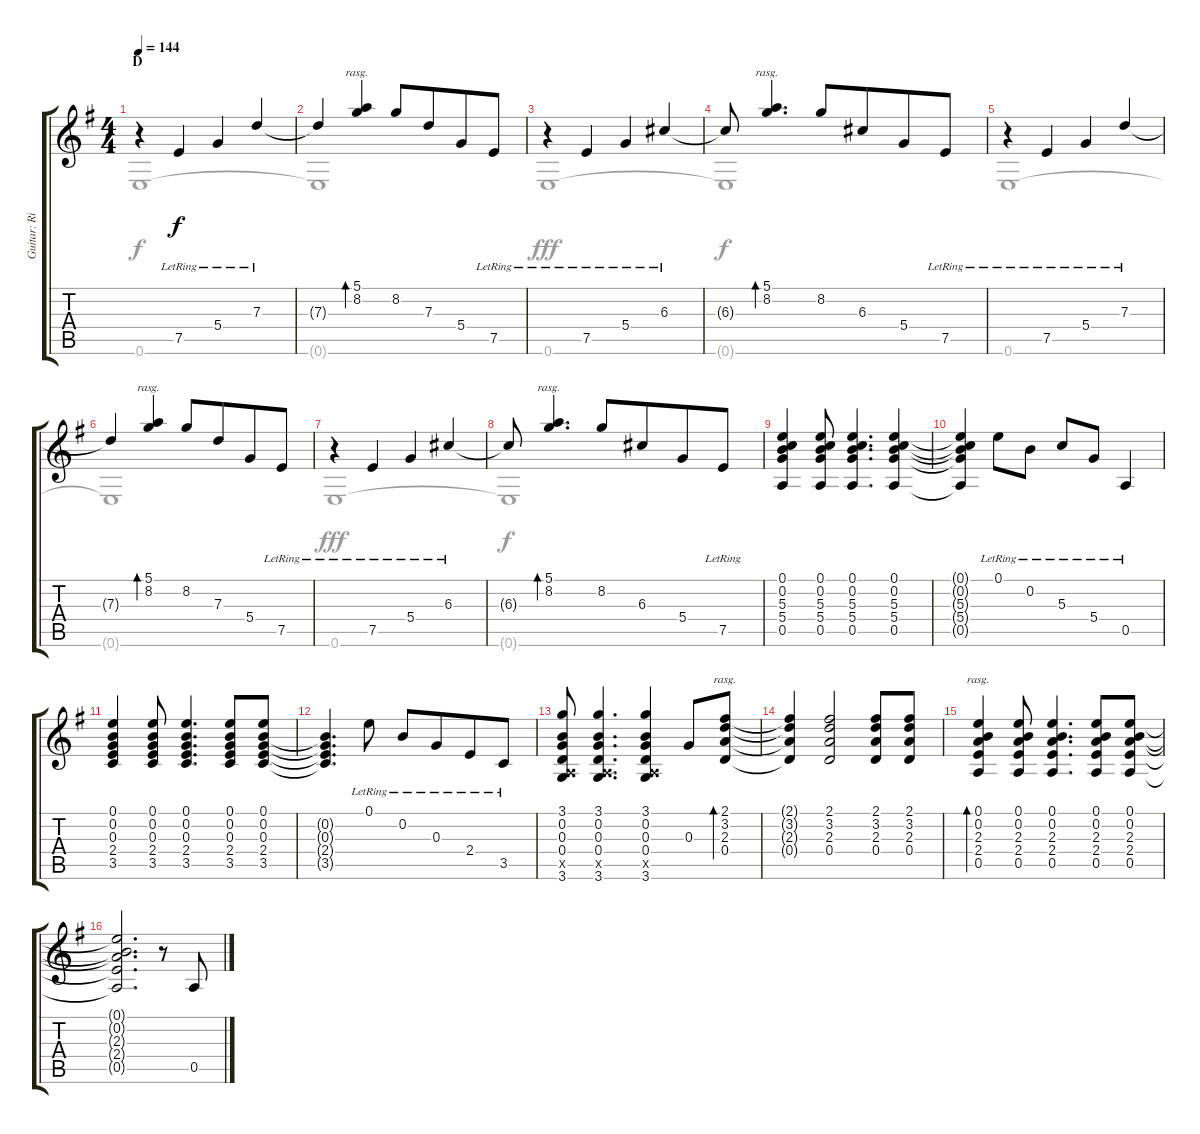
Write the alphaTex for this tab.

\track ("Guitar: Rik" "Guitar: Ri") {instrument acousticguitarsteel}
\staff {score tabs}
\tuning (E4 B3 G3 D3 A2 E2) {hide}
\voice
\ts (4 4)
\section ("" "D")
\tempo 144
\clef g2
\ks g
r.4{dy fff} 7.5{lr}.4{dy f} 5.4{lr}.4 7.3{lr}.4 |
7.3{t}.4 (5.1 8.2).4{bd 240 rasg ii} 8.2.8 7.3.8{beam merge} 5.4.8 7.5{lr}.8 |
r.4 7.5{lr}.4 5.4{lr}.4 6.3{lr}.4 |
6.3{t}.8 (5.1 8.2).4{d bd 240 rasg ii} 8.2.8 6.3.8{beam merge} 5.4.8 7.5{lr}.8 |
r.4 7.5{lr}.4 5.4{lr}.4 7.3{lr}.4 |
7.3{t}.4 (5.1 8.2).4{bd 240 rasg ii} 8.2.8 7.3.8{beam merge} 5.4.8 7.5{lr}.8 |
r.4 7.5{lr}.4 5.4{lr}.4 6.3{lr}.4 |
6.3{t}.8 (5.1 8.2).4{d bd 240 rasg ii} 8.2.8 6.3.8{beam merge} 5.4.8 7.5{lr}.8 |
(0.1 0.2 5.3 5.4 0.5).4 (0.1 0.2 5.3 5.4 0.5).8 (0.1 0.2 5.3 5.4 0.5).4{d} (0.1 0.2 5.3 5.4 0.5).4 |
(0.1{t} 0.2{t} 5.3{t} 5.4{t} 0.5{t}).4 0.1{lr}.8 0.2{lr}.8 5.3{lr}.8 5.4{lr}.8 0.5{lr}.4 |
(0.1 0.2 0.3 2.4 3.5).4 (0.1 0.2 0.3 2.4 3.5).8 (0.1 0.2 0.3 2.4 3.5).4{d} (0.1 0.2 0.3 2.4 3.5).8 (0.1 0.2 0.3 2.4 3.5).8 |
(0.2{t} 0.3{t} 2.4{t} 3.5{t}).4{d} 0.1{lr}.8 0.2{lr}.8 0.3{lr}.8{beam merge} 2.4{lr}.8 3.5{lr}.8 |
(3.1 0.2 0.3 0.4 0.5{x} 3.6).8 (3.1 0.2 0.3 0.4 0.5{x} 3.6).4{d} (3.1 0.2 0.3 0.4 0.5{x} 3.6).4 0.3.8 (2.1 3.2 2.3 0.4).8{bd 480 rasg ii} |
(2.1{t} 3.2{t} 2.3{t} 0.4{t}).4 (2.1 3.2 2.3 0.4).2 (2.1 3.2 2.3 0.4).8 (2.1 3.2 2.3 0.4).8 |
(0.1 0.2 2.3 2.4 0.5).4{bd 120 rasg ii} (0.1 0.2 2.3 2.4 0.5).8 (0.1 0.2 2.3 2.4 0.5).4{d} (0.1 0.2 2.3 2.4 0.5).8 (0.1 0.2 2.3 2.4 0.5).8 |
(0.1{t} 0.2{t} 2.3{t} 2.4{t} 0.5{t}).2{d} r.8 0.5.8
\voice
\clef g2
\ottava regular
\simile none
\ks g
0.6.1{dy f} |
0.6{t}.1 |
0.6.1{dy fff} |
0.6{t}.1{dy f} |
0.6.1 |
0.6{t}.1 |
0.6.1{dy fff} |
0.6{t}.1{dy f} |
|
|
|
|
|
|
|
